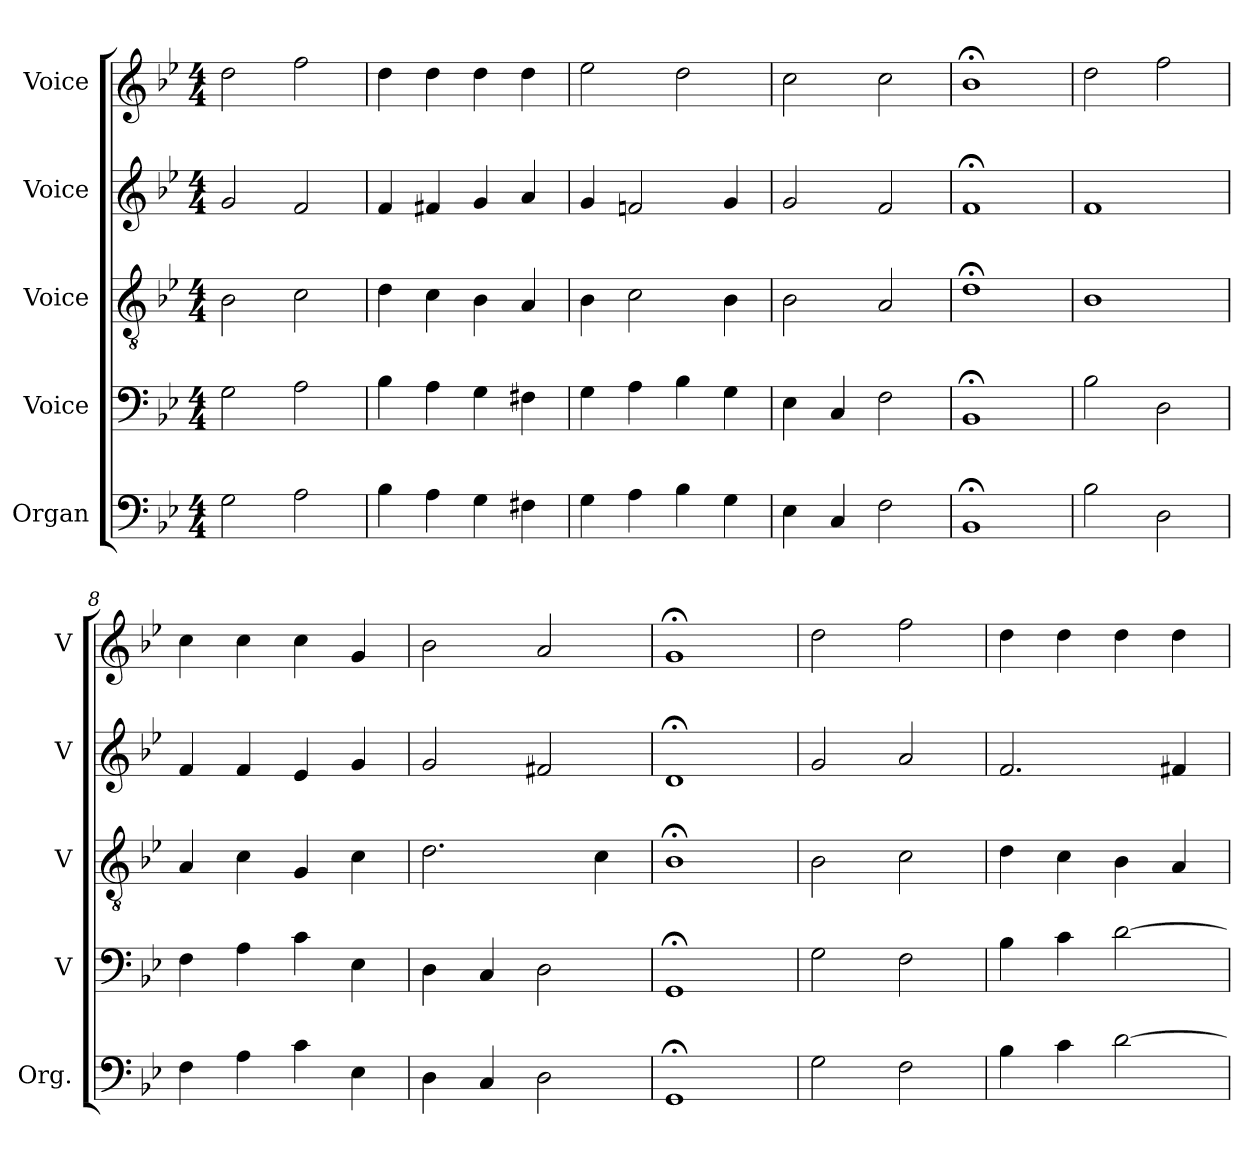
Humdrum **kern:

**kern	**kern	**kern	**kern	**kern
*part5	*part4	*part3	*part2	*part1
*staff5	*staff4	*staff3	*staff2	*staff1
*I"Organ	*I"Voice	*I"Voice	*I"Voice	*I"Voice
*I'Org.	*I'V	*I'V	*I'V	*I'V
*clefF4	*clefF4	*clefGv2	*clefG2	*clefG2
*k[b-e-]	*k[b-e-]	*k[b-e-]	*k[b-e-]	*k[b-e-]
*M4/4	*M4/4	*M4/4	*M4/4	*M4/4
=	=	=	=	=
2G	2G	2B-	2g	2dd
2A	2A	2c	2f	2ff
=3	=3	=3	=3	=3
4B-	4B-	4d	4f	4dd
4A	4A	4c	4f#X	4dd
4G	4G	4B-	4g	4dd
4F#X	4F#X	4A	4a	4dd
=4	=4	=4	=4	=4
4G	4G	4B-	4g	2ee-
4A	4A	2c	2fn	.
4B-	4B-	.	.	2dd
4G	4G	4B-	4g	.
=5	=5	=5	=5	=5
4E-	4E-	2B-	2g	2cc
4C	4C	.	.	.
2F	2F	2A	2f	2cc
=6	=6	=6	=6	=6
1BB-;<	1BB-;<	1d;<	1f;<	1b-;<
=7	=7	=7	=7	=7
2B-	2B-	1B-	1f	2dd
2D	2D	.	.	2ff
=8	=8	=8	=8	=8
4F	4F	4A	4f	4cc
4A	4A	4c	4f	4cc
4c	4c	4G	4e-	4cc
4E-	4E-	4c	4g	4g
=9	=9	=9	=9	=9
4D	4D	2.d	2g	2b-
4C	4C	.	.	.
2D	2D	.	2f#X	2a
.	.	4c	.	.
=10	=10	=10	=10	=10
1GG;<	1GG;<	1B-;<	1d;<	1g;<
=11	=11	=11	=11	=11
2G	2G	2B-	2g	2dd
2F	2F	2c	2a	2ff
=12	=12	=12	=12	=12
4B-	4B-	4d	2.f	4dd
4c	4c	4c	.	4dd
[2d	[2d	4B-	.	4dd
.	.	4A	4f#X	4dd
=	=	=	=	=
*-	*-	*-	*-	*-
